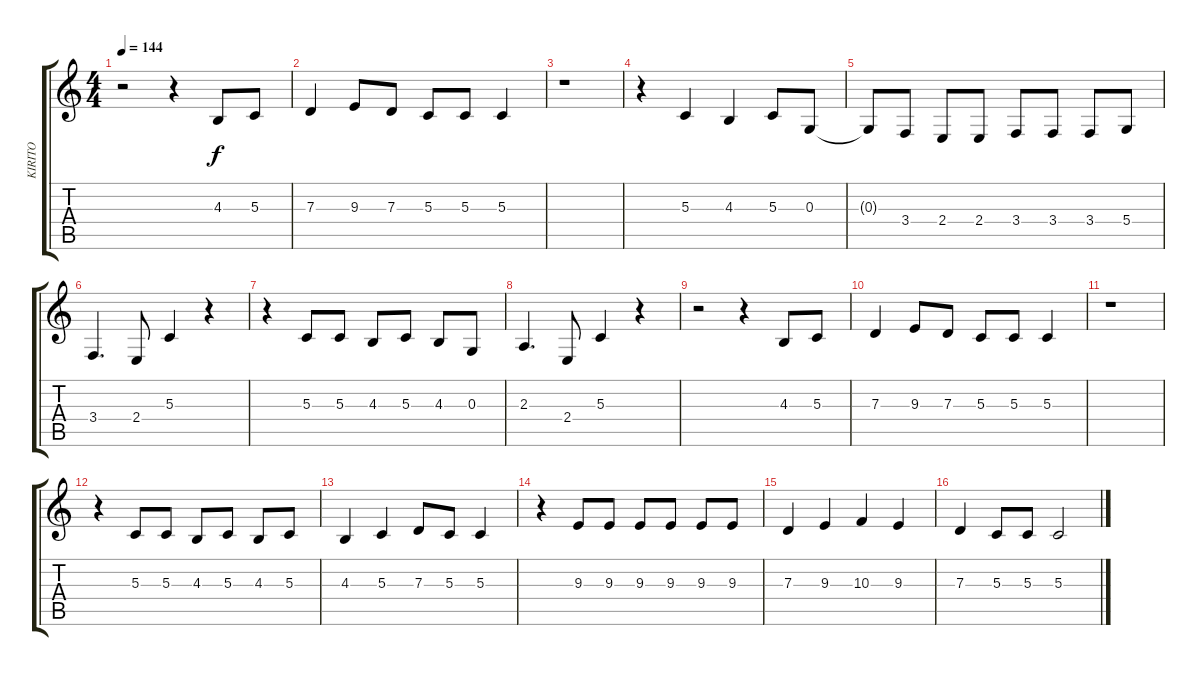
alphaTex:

\track ("KIRITO" "KIRITO") {instrument lead6voice}
\staff {score tabs}
\tuning (E4 B3 G3 D3 A2 E2) {hide}
\ts (4 4)
\tempo 144
\clef g2
\ks c
r.2{dy f} r.4 4.3.8 5.3.8 |
7.3.4 9.3.8 7.3.8 5.3.8 5.3.8 5.3.4 |
r.1 |
r.4 5.3.4 4.3.4 5.3.8 0.3.8 |
0.3{t}.8 3.4.8 2.4.8 2.4.8 3.4.8 3.4.8 3.4.8 5.4.8 |
3.4.4{d} 2.4.8 5.3.4 r.4 |
r.4 5.3.8 5.3.8 4.3.8 5.3.8 4.3.8 0.3.8 |
2.3.4{d} 2.4.8 5.3.4 r.4 |
r.2 r.4 4.3.8 5.3.8 |
7.3.4 9.3.8 7.3.8 5.3.8 5.3.8 5.3.4 |
r.1 |
r.4 5.3.8 5.3.8 4.3.8 5.3.8 4.3.8 5.3.8 |
4.3.4 5.3.4 7.3.8 5.3.8 5.3.4 |
r.4 9.3.8 9.3.8 9.3.8 9.3.8 9.3.8 9.3.8 |
7.3.4 9.3.4 10.3.4 9.3.4 |
7.3.4 5.3.8 5.3.8 5.3.2
